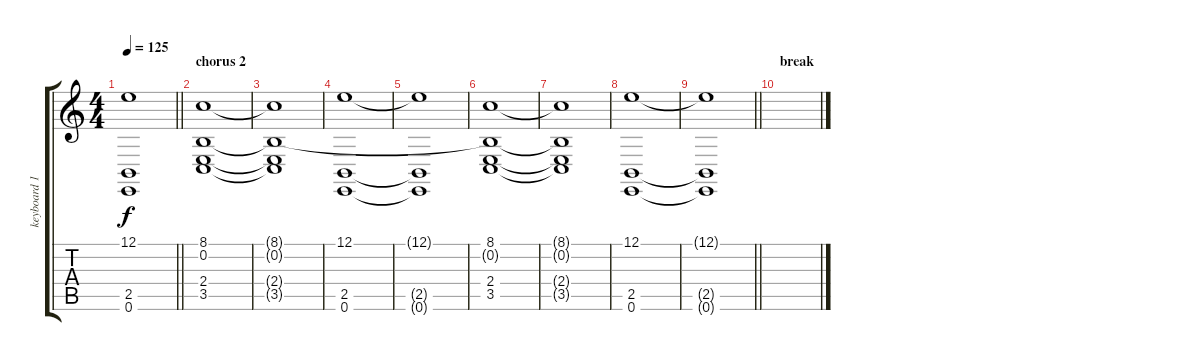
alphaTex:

\track ("keyboard 1" "keyboard 1") {instrument pad8sweep}
\staff {score tabs}
\tuning (E4 B3 G3 D3 A2 E2) {hide}
\ts (4 4)
\tempo 125
\clef g2
\barLineRight lightlight
\ks c
(12.1{t} 2.5{t} 0.6{t}).1{dy f} |
\section ("" "chorus 2")
(8.1 0.2{t} 2.4 3.5).1 |
(8.1{t} 0.2{t} 2.4{t} 3.5{t}).1 |
(12.1 2.5 0.6).1 |
(12.1{t} 2.5{t} 0.6{t}).1 |
(8.1 0.2{t} 2.4 3.5).1 |
(8.1{t} 0.2{t} 2.4{t} 3.5{t}).1 |
(12.1 2.5 0.6).1 |
\barLineRight lightlight
(12.1{t} 2.5{t} 0.6{t}).1 |
\section ("" "break")
